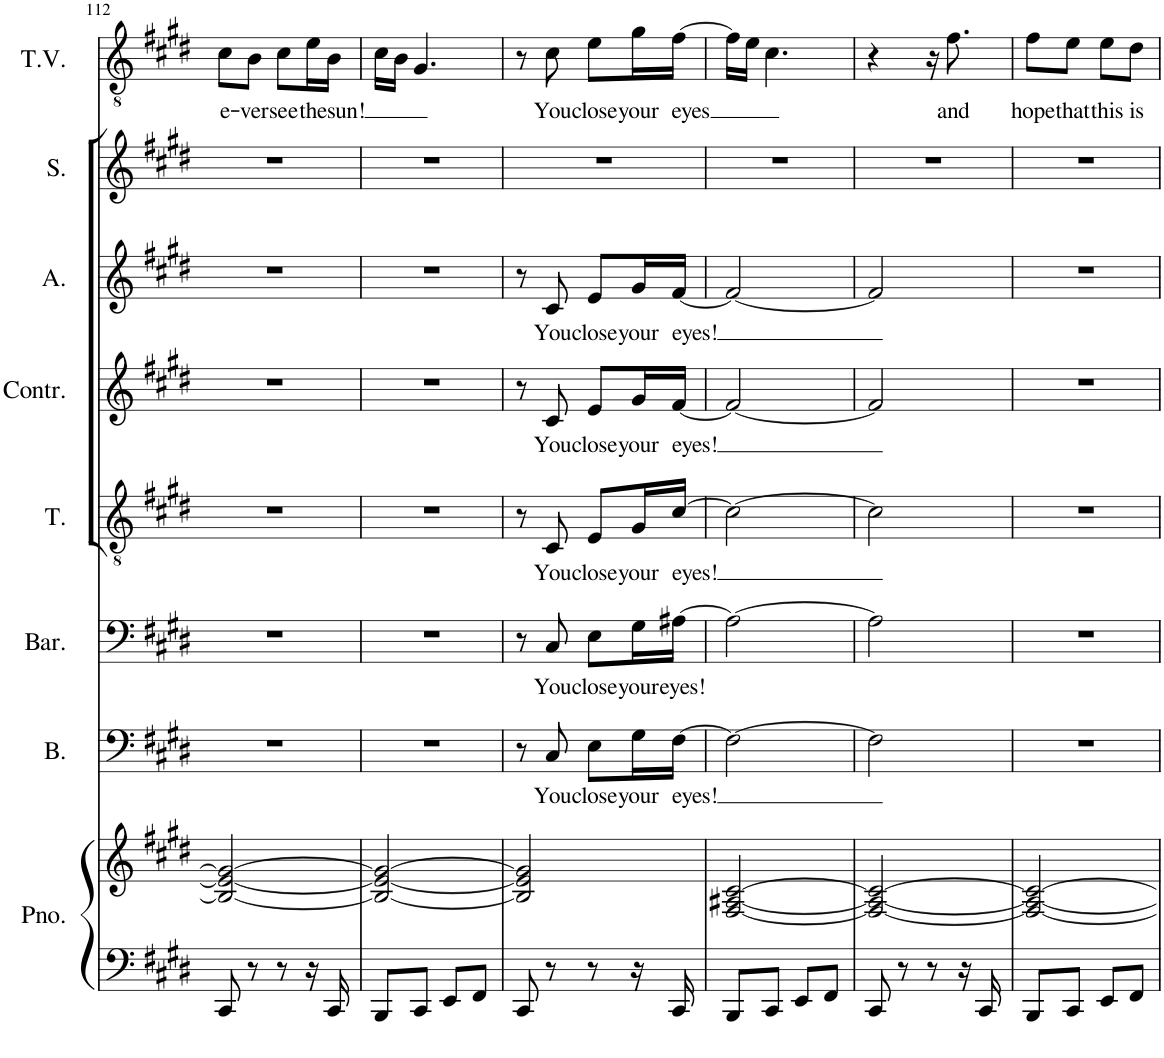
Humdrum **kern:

**kern	**kern	**kern	**text	**kern	**text	**kern	**text	**kern	**text	**kern	**text	**kern	**kern	**text
*part8	*part8	*part7	*part7	*part6	*part6	*part5	*part5	*part4	*part4	*part3	*part3	*part2	*part1	*part1
*staff9	*staff8	*staff7	*staff7	*staff6	*staff6	*staff5	*staff5	*staff4	*staff4	*staff3	*staff3	*staff2	*staff1	*staff1
*I"Piano	*	*I"Bass	*	*I"Baritone	*	*I"Tenor	*	*I"Contralto	*	*I"Alto	*	*I"Soprano	*I"Tenor Voice	*
*I'Pno.	*	*I'B.	*	*I'Bar.	*	*I'T.	*	*I'Contr.	*	*I'A.	*	*I'S.	*I'T.V.	*
!!LO:PB:g=z
*clefF4	*clefG2	*clefF4	*	*clefF4	*	*clefGv2	*	*clefG2	*	*clefG2	*	*clefG2	*clefGv2	*
*k[f#c#g#d#]	*k[f#c#g#d#]	*k[f#c#g#d#]	*	*k[f#c#g#d#]	*	*k[f#c#g#d#]	*	*k[f#c#g#d#]	*	*k[f#c#g#d#]	*	*k[f#c#g#d#]	*k[f#c#g#d#]	*
*M2/4	*M2/4	*M2/4	*	*M2/4	*	*M2/4	*	*M2/4	*	*M2/4	*	*M2/4	*M2/4	*
=112	=112	=112	=112	=112	=112	=112	=112	=112	=112	=112	=112	=112	=112	=112
!	!	!	!	!	!	!	!	!	!	!	!	!	!	!LO:LY:b
8CC#/	2B/_ 2e/_ 2g#/_	2r	.	2r	.	2r	.	2r	.	2r	.	2r	8c#\L	e-
!	!	!	!	!	!	!	!	!	!	!	!	!	!	!LO:LY:b
8r	.	.	.	.	.	.	.	.	.	.	.	.	8B\J	-ver
!	!	!	!	!	!	!	!	!	!	!	!	!	!	!LO:LY:b
8r	.	.	.	.	.	.	.	.	.	.	.	.	8c#\L	see
!	!	!	!	!	!	!	!	!	!	!	!	!	!	!LO:LY:b
16r	.	.	.	.	.	.	.	.	.	.	.	.	16e\L	the
!	!	!	!	!	!	!	!	!	!	!	!	!	!	!LO:LY:b
16CC#/	.	.	.	.	.	.	.	.	.	.	.	.	16B\JJ	sun!
=113	=113	=113	=113	=113	=113	=113	=113	=113	=113	=113	=113	=113	=113	=113
8BBB/L	2B/_ 2e/_ 2g#/_	2r	.	2r	.	2r	.	2r	.	2r	.	2r	16c#\LL	.
.	.	.	.	.	.	.	.	.	.	.	.	.	16B\JJ	.
8CC#/J	.	.	.	.	.	.	.	.	.	.	.	.	4.G#/	.
8EE/L	.	.	.	.	.	.	.	.	.	.	.	.	.	.
8FF#/J	.	.	.	.	.	.	.	.	.	.	.	.	.	.
=114	=114	=114	=114	=114	=114	=114	=114	=114	=114	=114	=114	=114	=114	=114
8CC#/	2B/] 2e/] 2g#/]	8r	.	8r	.	8r	.	8r	.	8r	.	2r	8r	.
!	!	!	!LO:LY:b	!	!LO:LY:b	!	!LO:LY:b	!	!LO:LY:b	!	!LO:LY:b	!	!	!LO:LY:b
8r	.	8C#/	You	8C#/	You	8C#/	You	8c#/	You	8c#/	You	.	8c#\	You
!	!	!	!LO:LY:b	!	!LO:LY:b	!	!LO:LY:b	!	!LO:LY:b	!	!LO:LY:b	!	!	!LO:LY:b
8r	.	8E\L	close	8E\L	close	8E/L	close	8e/L	close	8e/L	close	.	8e\L	close
!	!	!	!LO:LY:b	!	!LO:LY:b	!	!LO:LY:b	!	!LO:LY:b	!	!LO:LY:b	!	!	!LO:LY:b
16r	.	16G#\L	your	16G#\L	your	16G#/L	your	16g#/L	your	16g#/L	your	.	16g#\L	your
!	!	!	!LO:LY:b	!	!LO:LY:b	!	!LO:LY:b	!	!LO:LY:b	!	!LO:LY:b	!	!	!LO:LY:b
16CC#/	.	[16F#\JJ	eyes!	[16A#X\JJ	eyes!	[16c#/JJ	eyes!	[16f#/JJ	eyes!	[16f#/JJ	eyes!	.	[16f#\JJ	eyes
=115	=115	=115	=115	=115	=115	=115	=115	=115	=115	=115	=115	=115	=115	=115
8BBB/L	[2F#/ [2A#X/ [2c#/	2F#\_	.	2A#\_	.	2c#\_	.	2f#/_	.	2f#/_	.	2r	16f#\LL]	.
.	.	.	.	.	.	.	.	.	.	.	.	.	16e\JJ	.
8CC#/J	.	.	.	.	.	.	.	.	.	.	.	.	4.c#\	.
8EE/L	.	.	.	.	.	.	.	.	.	.	.	.	.	.
8FF#/J	.	.	.	.	.	.	.	.	.	.	.	.	.	.
=116	=116	=116	=116	=116	=116	=116	=116	=116	=116	=116	=116	=116	=116	=116
8CC#/	2F#/_ 2A#/_ 2c#/_	2F#\]	.	2A#\]	.	2c#\]	.	2f#/]	.	2f#/]	.	2r	4r	.
8r	.	.	.	.	.	.	.	.	.	.	.	.	.	.
8r	.	.	.	.	.	.	.	.	.	.	.	.	16r	.
!	!	!	!	!	!	!	!	!	!	!	!	!	!	!LO:LY:b
.	.	.	.	.	.	.	.	.	.	.	.	.	8.f#\	and
16r	.	.	.	.	.	.	.	.	.	.	.	.	.	.
16CC#/	.	.	.	.	.	.	.	.	.	.	.	.	.	.
=117	=117	=117	=117	=117	=117	=117	=117	=117	=117	=117	=117	=117	=117	=117
!	!	!	!	!	!	!	!	!	!	!	!	!	!	!LO:LY:b
8BBB/L	2F#/_ 2A#/_ 2c#/_	2r	.	2r	.	2r	.	2r	.	2r	.	2r	8f#\L	hope
!	!	!	!	!	!	!	!	!	!	!	!	!	!	!LO:LY:b
8CC#/J	.	.	.	.	.	.	.	.	.	.	.	.	8e\J	that
!	!	!	!	!	!	!	!	!	!	!	!	!	!	!LO:LY:b
8EE/L	.	.	.	.	.	.	.	.	.	.	.	.	8e\L	this
!	!	!	!	!	!	!	!	!	!	!	!	!	!	!LO:LY:b
8FF#/J	.	.	.	.	.	.	.	.	.	.	.	.	8d#\J	is
=	=	=	=	=	=	=	=	=	=	=	=	=	=	=
*-	*-	*-	*-	*-	*-	*-	*-	*-	*-	*-	*-	*-	*-	*-
